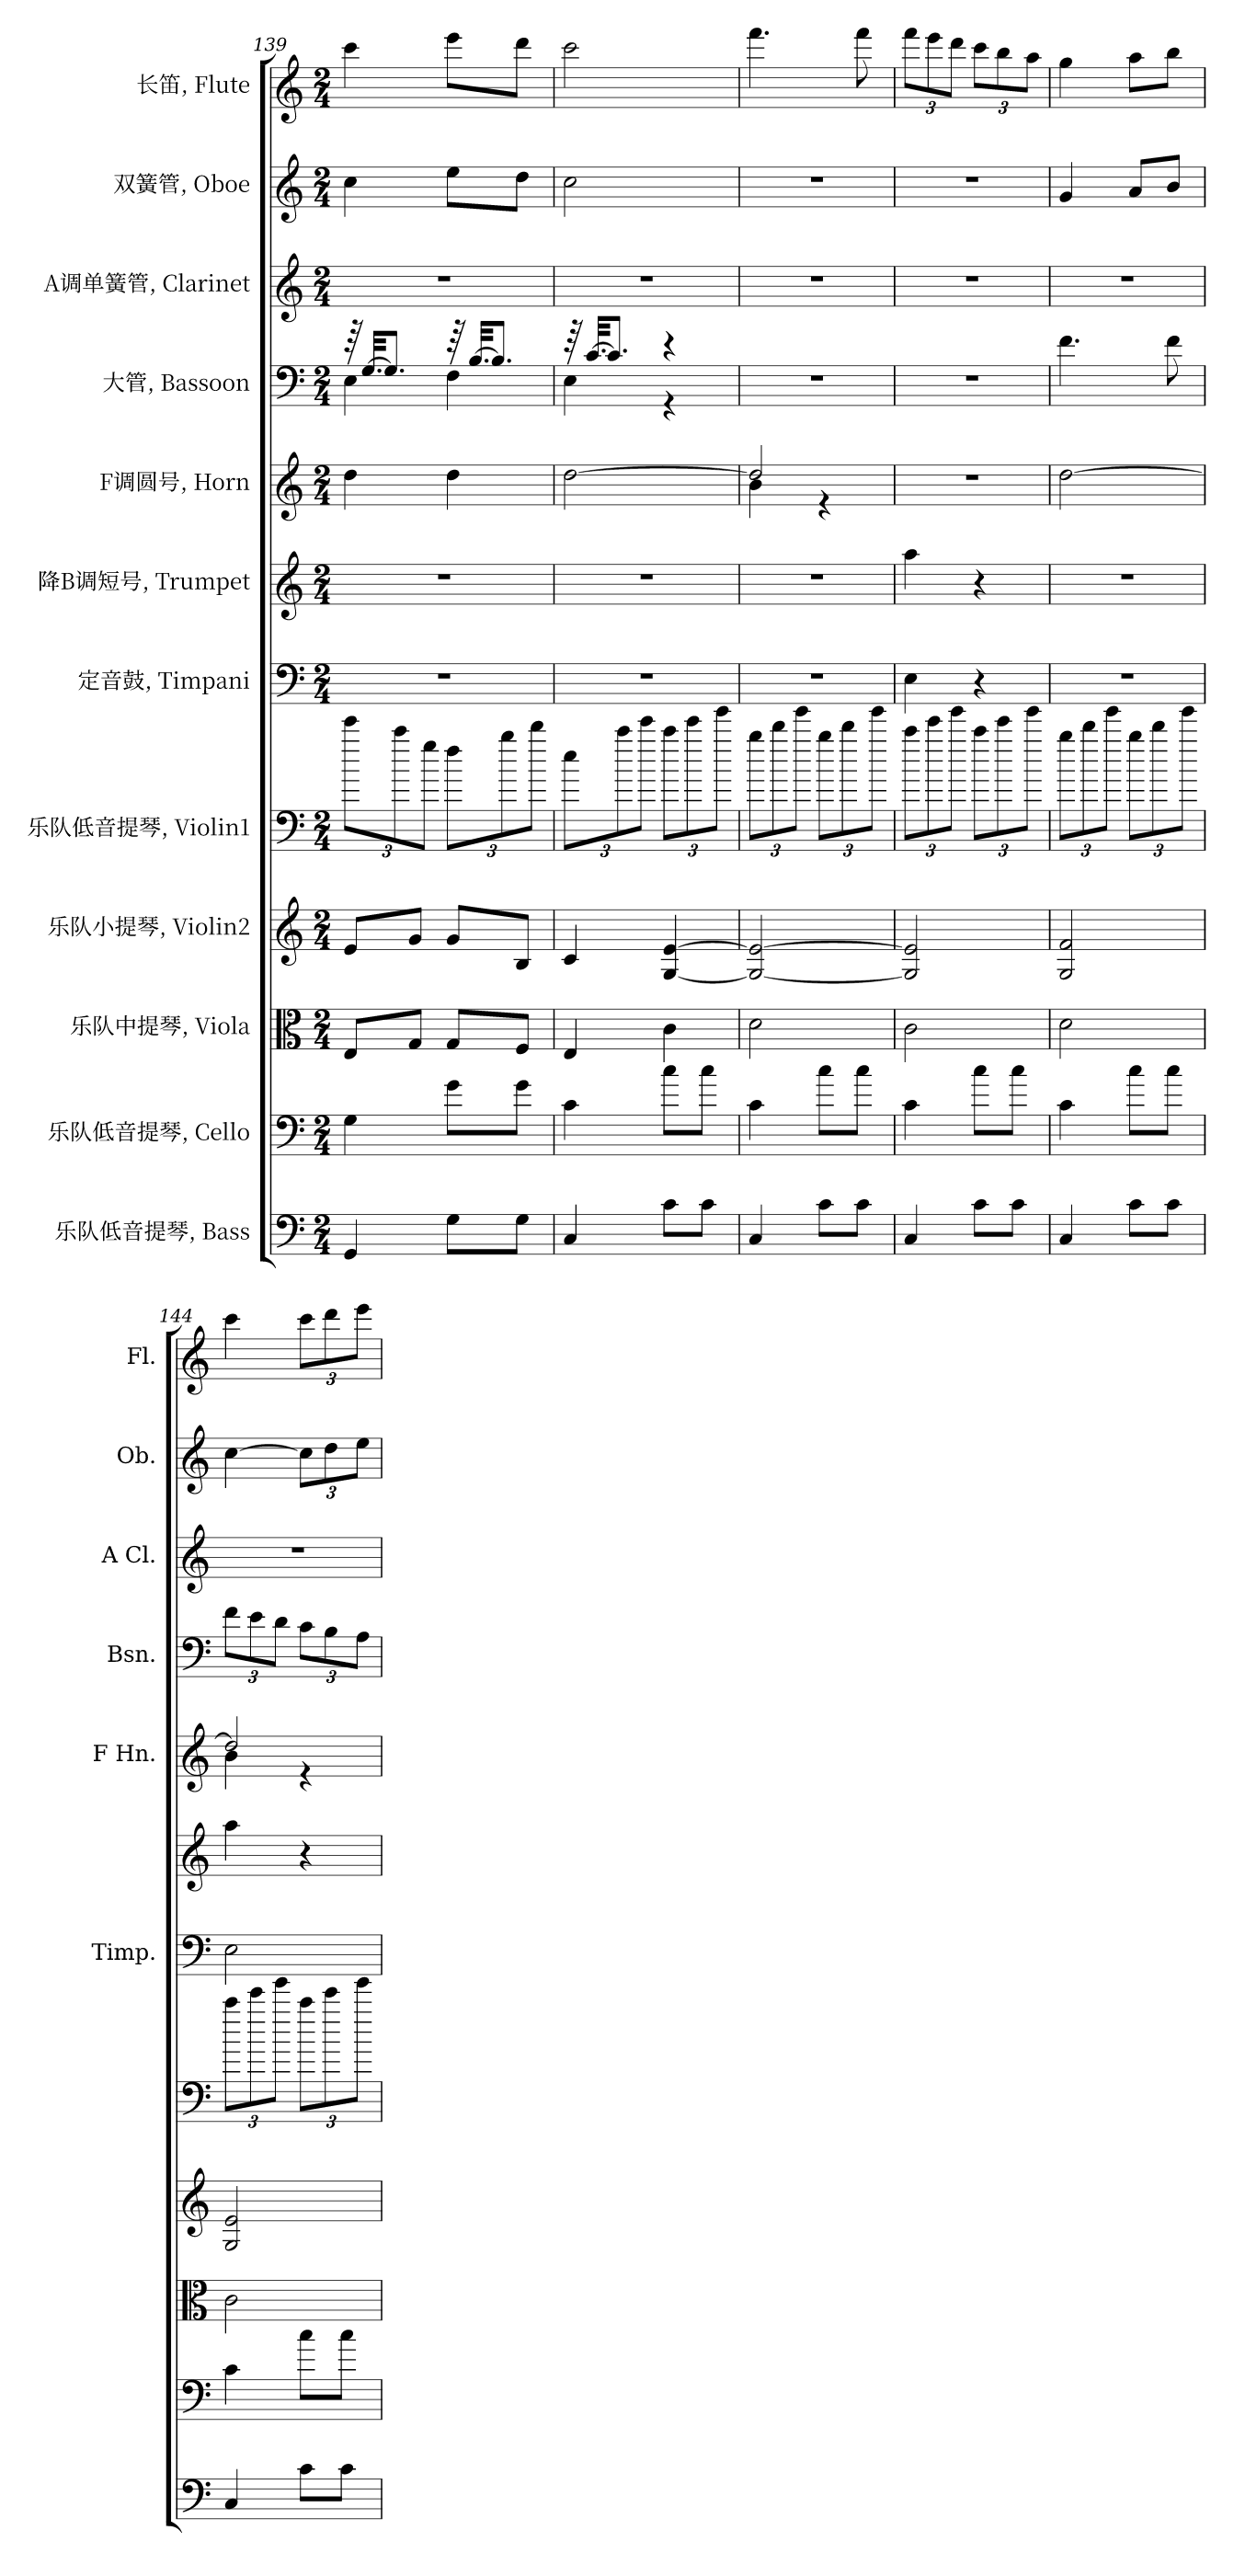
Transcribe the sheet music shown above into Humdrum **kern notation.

**kern	**kern	**kern	**kern	**kern	**kern	**kern	**kern	**kern	**kern	**kern	**kern
*part12	*part11	*part10	*part9	*part8	*part7	*part6	*part5	*part4	*part3	*part2	*part1
*staff12	*staff11	*staff10	*staff9	*staff8	*staff7	*staff6	*staff5	*staff4	*staff3	*staff2	*staff1
*I"乐队低音提琴, Bass	*I"乐队低音提琴, Cello	*I"乐队中提琴, Viola	*I"乐队小提琴, Violin2	*I"乐队低音提琴, Violin1	*I"定音鼓, Timpani	*I"降B调短号, Trumpet	*I"F调圆号, Horn	*I"大管, Bassoon	*I"A调单簧管, Clarinet	*I"双簧管, Oboe	*I"长笛, Flute
*	*	*	*	*	*I'Timp.	*	*I'F Hn.	*I'Bsn.	*I'A Cl.	*I'Ob.	*I'Fl.
*clefF4	*clefF4	*clefC3	*clefG2	*clefF4	*clefF4	*clefG2	*clefG2	*clefF4	*clefG2	*clefG2	*clefG2
*ITrd7c12	*ITrd7c12	*	*	*ITrd7c12	*	*ITrd1c2	*ITrd4c7	*	*ITrd2c3	*	*
*k[]	*k[]	*k[]	*k[]	*k[]	*k[]	*k[b-e-]	*k[b-]	*k[]	*k[f#c#g#]	*k[]	*k[]
*M2/4	*M2/4	*M2/4	*M2/4	*M2/4	*M2/4	*M2/4	*M2/4	*M2/4	*M2/4	*M2/4	*M2/4
*	*	*	*	*Xbrackettup	*	*	*	*	*	*	*
=139	=139	=139	=139	=139	=139	=139	=139	=139	=139	=139	=139
*	*	*	*	*	*	*	*	*^	*	*	*
4GGG/	4GG\	8E/L	8e/L	12ee\L	2r	2r	4g\	64r	4E\	2r	4cc\	4ccc\
.	.	.	.	.	.	.	.	[32.G/KKL	.	.	.	.
.	.	.	.	.	.	.	.	8.G/J]	.	.	.	.
.	.	.	.	12cc\	.	.	.	.	.	.	.	.
.	.	8G/J	8g/J	.	.	.	.	.	.	.	.	.
.	.	.	.	12g\J	.	.	.	.	.	.	.	.
8GG\L	8G\L	8G/L	8g/L	12f\L	.	.	4g\	64r	4F\	.	8ee\L	8eee\L
.	.	.	.	.	.	.	.	[32.B/KKL	.	.	.	.
.	.	.	.	.	.	.	.	8.B/J]	.	.	.	.
.	.	.	.	12b\	.	.	.	.	.	.	.	.
8GG\J	8G\J	8F/J	8B/J	.	.	.	.	.	.	.	8dd\J	8ddd\J
.	.	.	.	12dd\J	.	.	.	.	.	.	.	.
=140	=140	=140	=140	=140	=140	=140	=140	=140	=140	=140	=140	=140
4CC/	4C\	4E/	4c/	12e\L	2r	2r	[2g\	64r	4E\	2r	2cc\	2ccc\
.	.	.	.	.	.	.	.	[32.c/KKL	.	.	.	.
.	.	.	.	.	.	.	.	8.c/J]	.	.	.	.
.	.	.	.	12cc\	.	.	.	.	.	.	.	.
.	.	.	.	12ee\J	.	.	.	.	.	.	.	.
8C\L	8c\L	4c\	[4G/ [4e/	12cc\L	.	.	.	4r	4r	.	.	.
.	.	.	.	12ee\	.	.	.	.	.	.	.	.
8C\J	8c\J	.	.	.	.	.	.	.	.	.	.	.
.	.	.	.	12gg\J	.	.	.	.	.	.	.	.
*	*	*	*	*	*	*	*	*v	*v	*	*	*
=141	=141	=141	=141	=141	=141	=141	=141	=141	=141	=141	=141
*	*	*	*	*	*	*	*^	*	*	*	*
4CC/	4C\	2d\	2G/_ 2e/_	12b\L	2r	2r	2g/]	4e\	2r	2r	2r	4.fff\
.	.	.	.	12dd\	.	.	.	.	.	.	.	.
.	.	.	.	12gg\J	.	.	.	.	.	.	.	.
8C\L	8c\L	.	.	12b\L	.	.	.	4r	.	.	.	.
.	.	.	.	12dd\	.	.	.	.	.	.	.	.
8C\J	8c\J	.	.	.	.	.	.	.	.	.	.	8fff\
.	.	.	.	12gg\J	.	.	.	.	.	.	.	.
*	*	*	*	*	*	*	*v	*v	*	*	*	*
!!LO:PB:g=z
=142	=142	=142	=142	=142	=142	=142	=142	=142	=142	=142	=142
*	*	*	*	*	*	*	*	*	*	*	*Xbrackettup
4CC/	4C\	2c\	2G/] 2e/]	12cc\L	4E\	4gg\	2r	2r	2r	2r	12fff\L
.	.	.	.	12ee\	.	.	.	.	.	.	12eee\
.	.	.	.	12gg\J	.	.	.	.	.	.	12ddd\J
8C\L	8c\L	.	.	12cc\L	4r	4r	.	.	.	.	12ccc\L
.	.	.	.	12ee\	.	.	.	.	.	.	12bb\
8C\J	8c\J	.	.	.	.	.	.	.	.	.	.
.	.	.	.	12gg\J	.	.	.	.	.	.	12aa\J
=143	=143	=143	=143	=143	=143	=143	=143	=143	=143	=143	=143
4CC/	4C\	2d\	2G/ 2f/	12b\L	2r	2r	[2g\	4.f\	2r	4g/	4gg\
.	.	.	.	12dd\	.	.	.	.	.	.	.
.	.	.	.	12gg\J	.	.	.	.	.	.	.
8C\L	8c\L	.	.	12b\L	.	.	.	.	.	8a/L	8aa\L
.	.	.	.	12dd\	.	.	.	.	.	.	.
8C\J	8c\J	.	.	.	.	.	.	8f\	.	8b/J	8bb\J
.	.	.	.	12gg\J	.	.	.	.	.	.	.
=144	=144	=144	=144	=144	=144	=144	=144	=144	=144	=144	=144
*	*	*	*	*	*	*	*^	*	*	*	*
*	*	*	*	*	*	*	*	*	*Xbrackettup	*	*	*
4CC/	4C\	2c\	2G/ 2e/	12cc\L	2E\	4gg\	2g/]	4e\	12f\L	2r	[4cc\	4ccc\
.	.	.	.	12ee\	.	.	.	.	12e\	.	.	.
.	.	.	.	12gg\J	.	.	.	.	12d\J	.	.	.
*	*	*	*	*	*	*	*	*	*	*	*Xbrackettup	*
8C\L	8c\L	.	.	12cc\L	.	4r	.	4r	12c\L	.	12cc\L]	12ccc\L
.	.	.	.	12ee\	.	.	.	.	12B\	.	12dd\	12ddd\
8C\J	8c\J	.	.	.	.	.	.	.	.	.	.	.
.	.	.	.	12gg\J	.	.	.	.	12A\J	.	12ee\J	12eee\J
*	*	*	*	*	*	*	*v	*v	*	*	*	*
=	=	=	=	=	=	=	=	=	=	=	=
*-	*-	*-	*-	*-	*-	*-	*-	*-	*-	*-	*-
